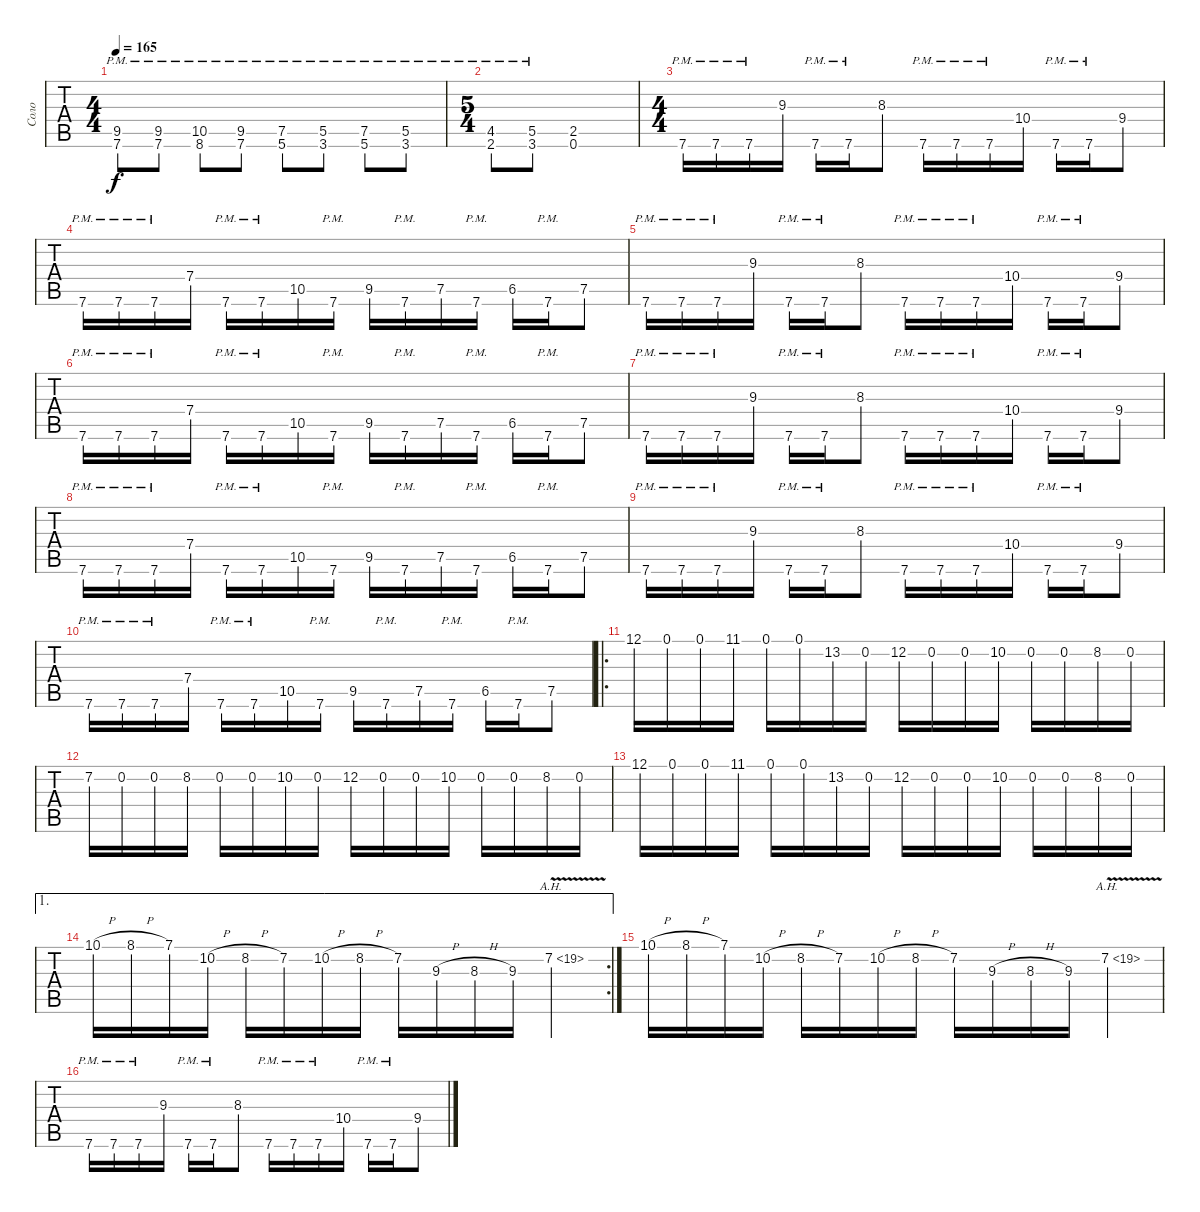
\track ("Соло" "Соло") {instrument distortionguitar}
\staff {tabs}
\tuning (E4 B3 G3 D3 A2 E2) {hide}
\ts (4 4)
\tempo 165
\clef g2
\ks c
(9.5 7.6{pm}).8{dy f} (9.5 7.6{pm}).8 (10.5 8.6{pm}).8 (9.5 7.6{pm}).8 (7.5 5.6{pm}).8 (5.5 3.6{pm}).8 (7.5 5.6{pm}).8 (5.5 3.6{pm}).8 |
\ts (5 4)
(4.5 2.6{pm}).8 (5.5 3.6{pm}).8 (2.5 0.6).1 |
\ts (4 4)
7.6{pm}.16 7.6{pm}.16 7.6{pm}.16 9.3.16 7.6{pm}.16 7.6{pm}.16 8.3.8 7.6{pm}.16 7.6{pm}.16 7.6{pm}.16 10.4.16 7.6{pm}.16 7.6{pm}.16 9.4.8 |
7.6{pm}.16 7.6{pm}.16 7.6{pm}.16 7.4.16 7.6{pm}.16 7.6{pm}.16 10.5.16 7.6{pm}.16 9.5.16 7.6{pm}.16 7.5.16 7.6{pm}.16 6.5.16 7.6{pm}.16 7.5.8 |
7.6{pm}.16 7.6{pm}.16 7.6{pm}.16 9.3.16 7.6{pm}.16 7.6{pm}.16 8.3.8 7.6{pm}.16 7.6{pm}.16 7.6{pm}.16 10.4.16 7.6{pm}.16 7.6{pm}.16 9.4.8 |
7.6{pm}.16 7.6{pm}.16 7.6{pm}.16 7.4.16 7.6{pm}.16 7.6{pm}.16 10.5.16 7.6{pm}.16 9.5.16 7.6{pm}.16 7.5.16 7.6{pm}.16 6.5.16 7.6{pm}.16 7.5.8 |
7.6{pm}.16 7.6{pm}.16 7.6{pm}.16 9.3.16 7.6{pm}.16 7.6{pm}.16 8.3.8 7.6{pm}.16 7.6{pm}.16 7.6{pm}.16 10.4.16 7.6{pm}.16 7.6{pm}.16 9.4.8 |
7.6{pm}.16 7.6{pm}.16 7.6{pm}.16 7.4.16 7.6{pm}.16 7.6{pm}.16 10.5.16 7.6{pm}.16 9.5.16 7.6{pm}.16 7.5.16 7.6{pm}.16 6.5.16 7.6{pm}.16 7.5.8 |
7.6{pm}.16 7.6{pm}.16 7.6{pm}.16 9.3.16 7.6{pm}.16 7.6{pm}.16 8.3.8 7.6{pm}.16 7.6{pm}.16 7.6{pm}.16 10.4.16 7.6{pm}.16 7.6{pm}.16 9.4.8 |
7.6{pm}.16 7.6{pm}.16 7.6{pm}.16 7.4.16 7.6{pm}.16 7.6{pm}.16 10.5.16 7.6{pm}.16 9.5.16 7.6{pm}.16 7.5.16 7.6{pm}.16 6.5.16 7.6{pm}.16 7.5.8 |
\ro
12.1.16 0.1.16 0.1.16 11.1.16 0.1.16 0.1.16 13.2.16 0.2.16 12.2.16 0.2.16 0.2.16 10.2.16 0.2.16 0.2.16 8.2.16 0.2.16 |
7.2.16 0.2.16 0.2.16 8.2.16 0.2.16 0.2.16 10.2.16 0.2.16 12.2.16 0.2.16 0.2.16 10.2.16 0.2.16 0.2.16 8.2.16 0.2.16 |
12.1.16 0.1.16 0.1.16 11.1.16 0.1.16 0.1.16 13.2.16 0.2.16 12.2.16 0.2.16 0.2.16 10.2.16 0.2.16 0.2.16 8.2.16 0.2.16 |
\ae 1
\rc 2
10.1{h}.16 8.1{h}.16 7.1.16 10.2{h}.16 8.2{h}.16 7.2.16 10.2{h}.16 8.2{h}.16 7.2.16 9.3{h}.16 8.3{h}.16 9.3.16 7.2{ah 12 v}.4 |
10.1{h}.16 8.1{h}.16 7.1.16 10.2{h}.16 8.2{h}.16 7.2.16 10.2{h}.16 8.2{h}.16 7.2.16 9.3{h}.16 8.3{h}.16 9.3.16 7.2{ah 12 v}.4 |
7.6{pm}.16 7.6{pm}.16 7.6{pm}.16 9.3.16 7.6{pm}.16 7.6{pm}.16 8.3.8 7.6{pm}.16 7.6{pm}.16 7.6{pm}.16 10.4.16 7.6{pm}.16 7.6{pm}.16 9.4.8
